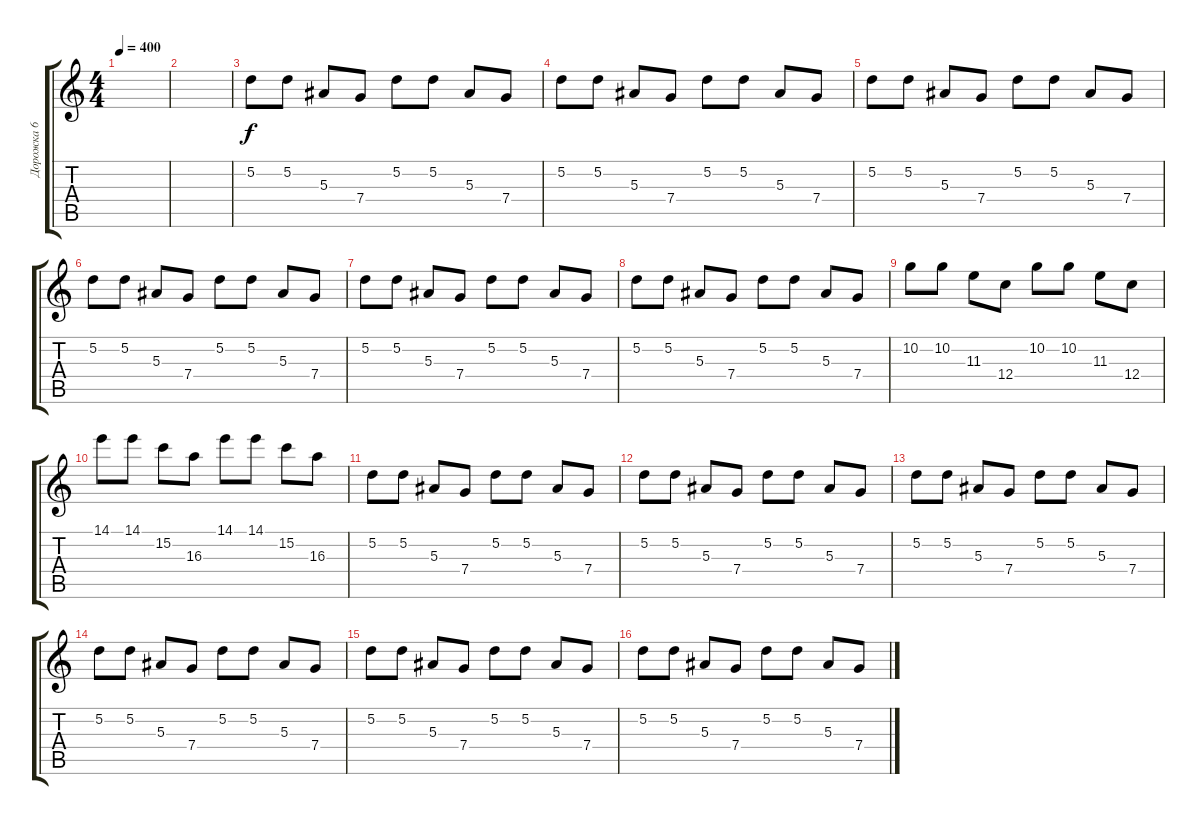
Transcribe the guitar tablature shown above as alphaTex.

\track ("Дорожка 6" "Дорожка 6") {instrument overdrivenguitar}
\staff {score tabs}
\tuning (D4 A3 F3 C3 G2 D2) {hide}
\ts (4 4)
\tempo 400
\clef g2
\ks c
|
|
5.2.8 5.2.8 5.3.8 7.4.8 5.2.8 5.2.8 5.3.8 7.4.8 |
5.2.8 5.2.8 5.3.8 7.4.8 5.2.8 5.2.8 5.3.8 7.4.8 |
5.2.8 5.2.8 5.3.8 7.4.8 5.2.8 5.2.8 5.3.8 7.4.8 |
5.2.8 5.2.8 5.3.8 7.4.8 5.2.8 5.2.8 5.3.8 7.4.8 |
5.2.8 5.2.8 5.3.8 7.4.8 5.2.8 5.2.8 5.3.8 7.4.8 |
5.2.8 5.2.8 5.3.8 7.4.8 5.2.8 5.2.8 5.3.8 7.4.8 |
10.2.8 10.2.8 11.3.8 12.4.8 10.2.8 10.2.8 11.3.8 12.4.8 |
14.1.8 14.1.8 15.2.8 16.3.8 14.1.8 14.1.8 15.2.8 16.3.8 |
5.2.8 5.2.8 5.3.8 7.4.8 5.2.8 5.2.8 5.3.8 7.4.8 |
5.2.8 5.2.8 5.3.8 7.4.8 5.2.8 5.2.8 5.3.8 7.4.8 |
5.2.8 5.2.8 5.3.8 7.4.8 5.2.8 5.2.8 5.3.8 7.4.8 |
5.2.8 5.2.8 5.3.8 7.4.8 5.2.8 5.2.8 5.3.8 7.4.8 |
5.2.8 5.2.8 5.3.8 7.4.8 5.2.8 5.2.8 5.3.8 7.4.8 |
5.2.8 5.2.8 5.3.8 7.4.8 5.2.8 5.2.8 5.3.8 7.4.8
